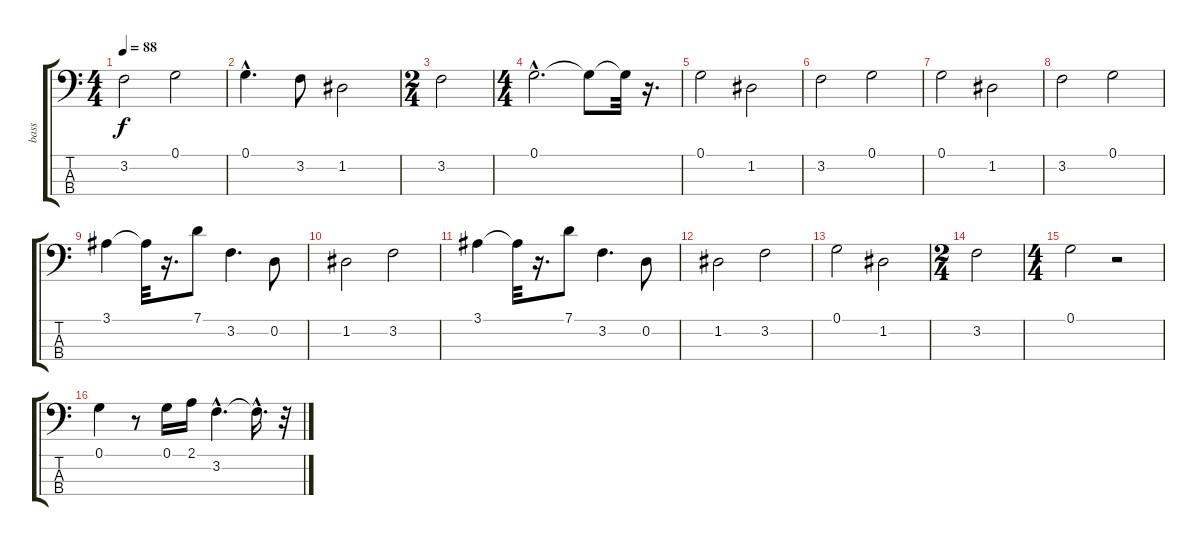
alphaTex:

\track ("bass" "bass") {instrument electricbasspick}
\staff {score tabs}
\tuning (G2 D2 A1 E1) {hide}
\ts (4 4)
\tempo 88
\clef f4
\ks c
3.2.2{dy f} 0.1.2 |
0.1{hac}.4{d} 3.2.8 1.2.2 |
\ts (2 4)
3.2.2 |
\ts (4 4)
0.1{hac}.2{d} 0.1{t}.8 0.1{t}.32 r.16{d} |
0.1.2 1.2.2 |
3.2.2 0.1.2 |
0.1.2 1.2.2 |
3.2.2 0.1.2 |
3.1.4 3.1{t}.32 r.16{d} 7.1.8 3.2.4{d} 0.2.8 |
1.2.2 3.2.2 |
3.1.4 3.1{t}.32 r.16{d} 7.1.8 3.2.4{d} 0.2.8 |
1.2.2 3.2.2 |
0.1.2 1.2.2 |
\ts (2 4)
3.2.2 |
\ts (4 4)
0.1.2 r.2 |
0.1.4 r.8 0.1.16 2.1.16 3.2{hac}.4{d} 3.2{hac t}.16{d} r.32
